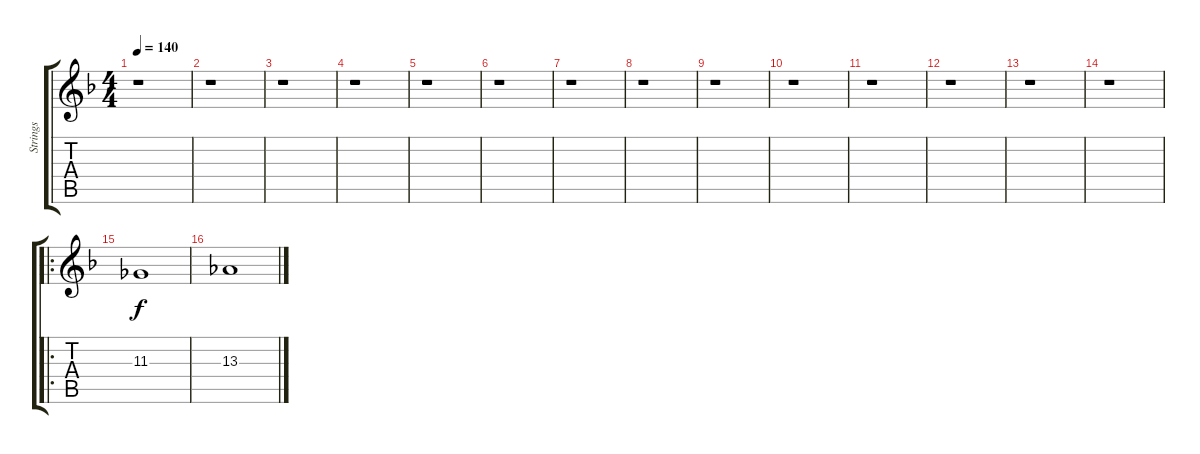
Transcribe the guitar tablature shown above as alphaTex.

\track ("Strings" "Strings") {instrument stringensemble1}
\staff {score tabs}
\tuning (E4 B3 G3 D3 A2 E2) {hide}
\ts (4 4)
\tempo 140
\clef g2
\ks f
r.1{dy f} |
r.1 |
r.1 |
r.1 |
r.1 |
r.1 |
r.1 |
r.1 |
r.1 |
r.1 |
r.1 |
r.1 |
r.1 |
r.1 |
\ro
11.3.1 |
13.3.1
